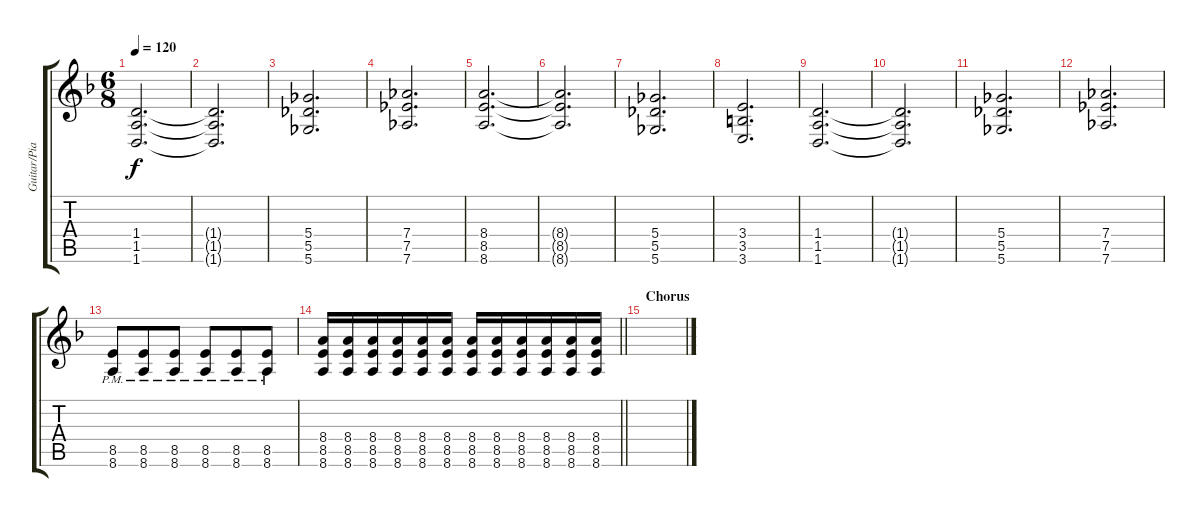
\track ("Guitar/Piano" "Guitar/Pia") {instrument distortionguitar}
\staff {score tabs}
\tuning (Eb4 Bb3 Gb3 Db3 Ab2 Db2) {hide}
\ts (6 8)
\tempo 120
\clef g2
\ks f
(1.4 1.5 1.6).2{d dy f} |
(1.4{t} 1.5{t} 1.6{t}).2{d} |
(5.4 5.5 5.6).2{d} |
(7.4 7.5 7.6).2{d} |
(8.4 8.5 8.6).2{d} |
(8.4{t} 8.5{t} 8.6{t}).2{d} |
(5.4 5.5 5.6).2{d} |
(3.4 3.5 3.6).2{d} |
(1.4 1.5 1.6).2{d} |
(1.4{t} 1.5{t} 1.6{t}).2{d} |
(5.4 5.5 5.6).2{d} |
(7.4 7.5 7.6).2{d} |
(8.5{pm} 8.6{pm}).8 (8.5{pm} 8.6{pm}).8 (8.5{pm} 8.6{pm}).8 (8.5{pm} 8.6{pm}).8 (8.5{pm} 8.6{pm}).8 (8.5{pm} 8.6{pm}).8 |
\barLineRight lightlight
(8.4 8.5 8.6).16 (8.4 8.5 8.6).16 (8.4 8.5 8.6).16 (8.4 8.5 8.6).16 (8.4 8.5 8.6).16 (8.4 8.5 8.6).16 (8.4 8.5 8.6).16 (8.4 8.5 8.6).16 (8.4 8.5 8.6).16 (8.4 8.5 8.6).16 (8.4 8.5 8.6).16 (8.4 8.5 8.6).16 |
\section ("" "Chorus")
